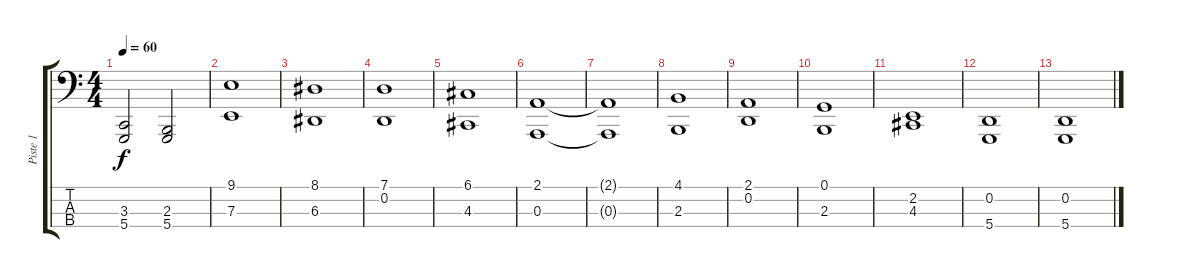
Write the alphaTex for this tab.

\track ("Piste 1" "Piste 1") {instrument synthstrings1}
\staff {score tabs}
\tuning (G2 D2 A1 D1) {hide}
\ts (4 4)
\tempo 60
\clef f4
\ks c
(3.3 5.4).2{dy f} (2.3 5.4).2 |
(9.1 7.3).1 |
(8.1 6.3).1 |
(7.1 0.2).1 |
(6.1 4.3).1 |
(2.1 0.3).1 |
(2.1{t} 0.3{t}).1 |
(4.1 2.3).1 |
(2.1 0.2).1 |
(0.1 2.3).1 |
(2.2 4.3).1 |
(0.2 5.4).1{volume 0} |
(0.2 5.4).1
